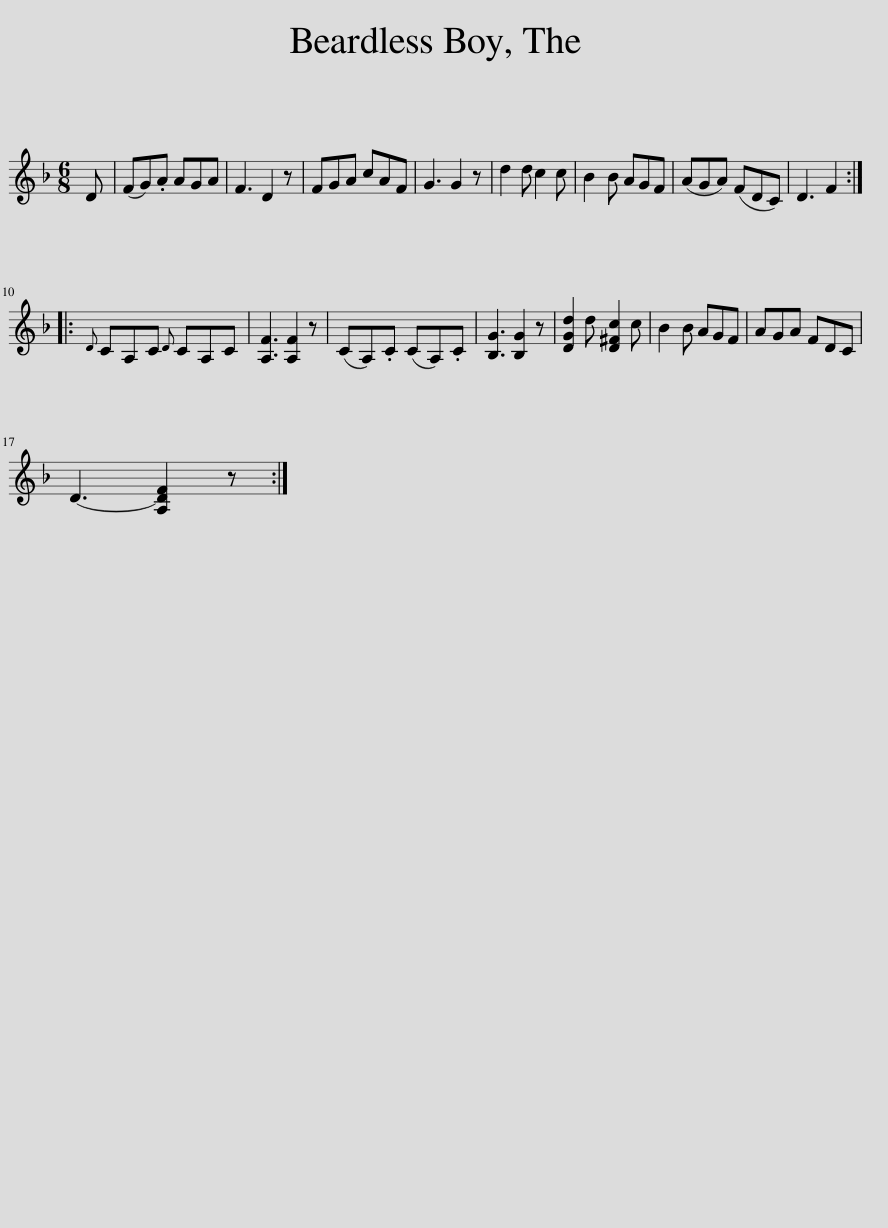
X:1
L:1/8
M:6/8
I:linebreak $
K:F
V:1 treble
V:1
 D | (FG).A AGA | F3 D2 z | FGA cAF | G3 G2 z | %5
 d2 d c2 c | B2 B AGF | (AGA) (FDC) | D3 F2 ::${D} CA,C{D} CA,C | %10
 [A,F]3 [A,F]2 z | (CA,).C (CA,).C | [B,G]3 [B,G]2 z | [DGd]2 d [D^Fc]2 c | B2 B AGF | %15
 AGA FDC |$ D3- [A,DF]2 z :| %17
